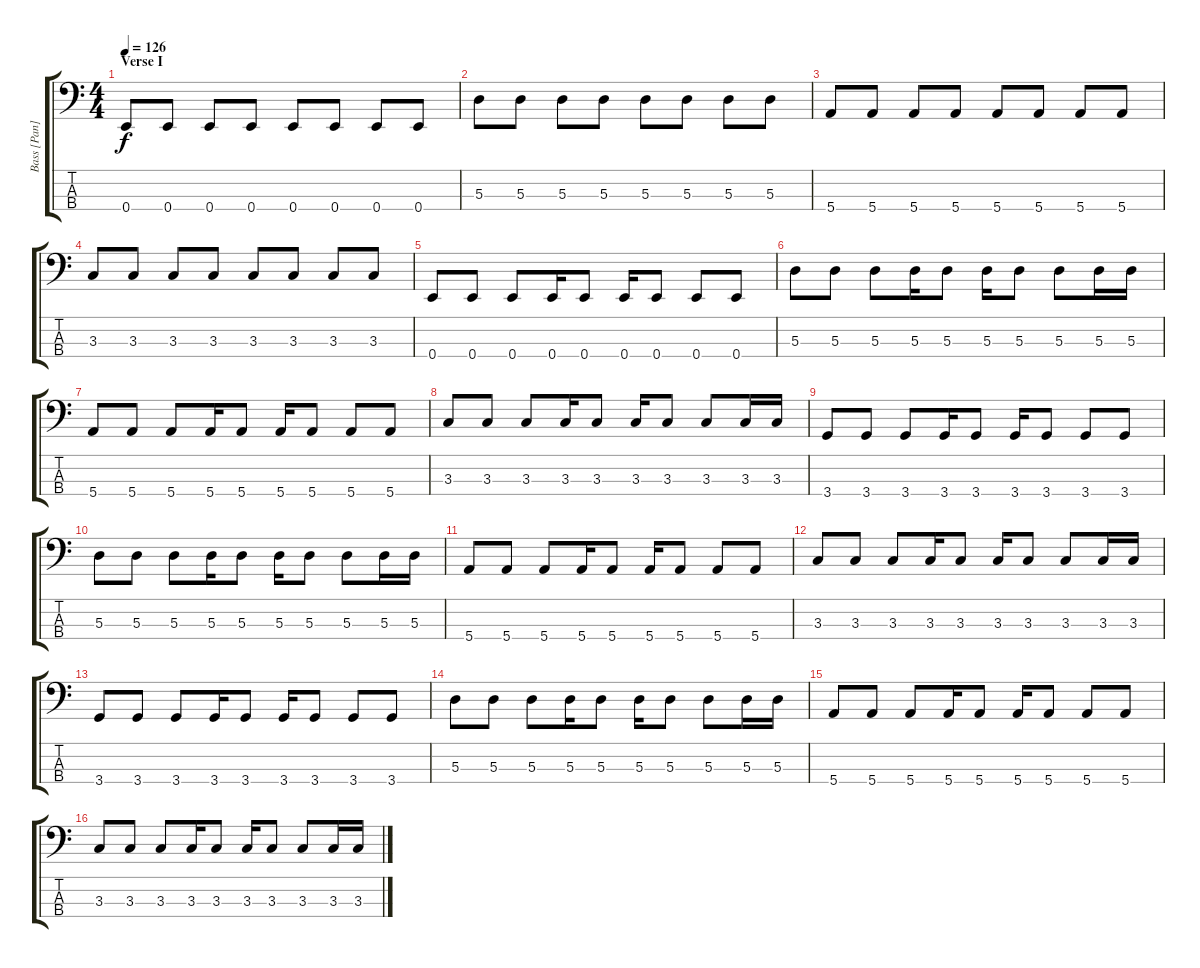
\track ("Bass [Pan]" "Bass [Pan]") {instrument electricbassfinger}
\staff {score tabs}
\tuning (G2 D2 A1 E1) {hide}
\ts (4 4)
\section ("" "Verse I")
\tempo 126
\clef f4
\ks c
0.4.8{dy f} 0.4.8 0.4.8 0.4.8 0.4.8 0.4.8 0.4.8 0.4.8 |
5.3.8 5.3.8 5.3.8 5.3.8 5.3.8 5.3.8 5.3.8 5.3.8 |
5.4.8 5.4.8 5.4.8 5.4.8 5.4.8 5.4.8 5.4.8 5.4.8 |
3.3.8 3.3.8 3.3.8 3.3.8 3.3.8 3.3.8 3.3.8 3.3.8 |
0.4.8 0.4.8 0.4.8 0.4.16 0.4.8 0.4.16 0.4.8 0.4.8 0.4.8 |
5.3.8 5.3.8 5.3.8 5.3.16 5.3.8 5.3.16 5.3.8 5.3.8 5.3.16 5.3.16 |
5.4.8 5.4.8 5.4.8 5.4.16 5.4.8 5.4.16 5.4.8 5.4.8 5.4.8 |
3.3.8 3.3.8 3.3.8 3.3.16 3.3.8 3.3.16 3.3.8 3.3.8 3.3.16 3.3.16 |
3.4.8 3.4.8 3.4.8 3.4.16 3.4.8 3.4.16 3.4.8 3.4.8 3.4.8 |
5.3.8 5.3.8 5.3.8 5.3.16 5.3.8 5.3.16 5.3.8 5.3.8 5.3.16 5.3.16 |
5.4.8 5.4.8 5.4.8 5.4.16 5.4.8 5.4.16 5.4.8 5.4.8 5.4.8 |
3.3.8 3.3.8 3.3.8 3.3.16 3.3.8 3.3.16 3.3.8 3.3.8 3.3.16 3.3.16 |
3.4.8 3.4.8 3.4.8 3.4.16 3.4.8 3.4.16 3.4.8 3.4.8 3.4.8 |
5.3.8 5.3.8 5.3.8 5.3.16 5.3.8 5.3.16 5.3.8 5.3.8 5.3.16 5.3.16 |
5.4.8 5.4.8 5.4.8 5.4.16 5.4.8 5.4.16 5.4.8 5.4.8 5.4.8 |
3.3.8 3.3.8 3.3.8 3.3.16 3.3.8 3.3.16 3.3.8 3.3.8 3.3.16 3.3.16
